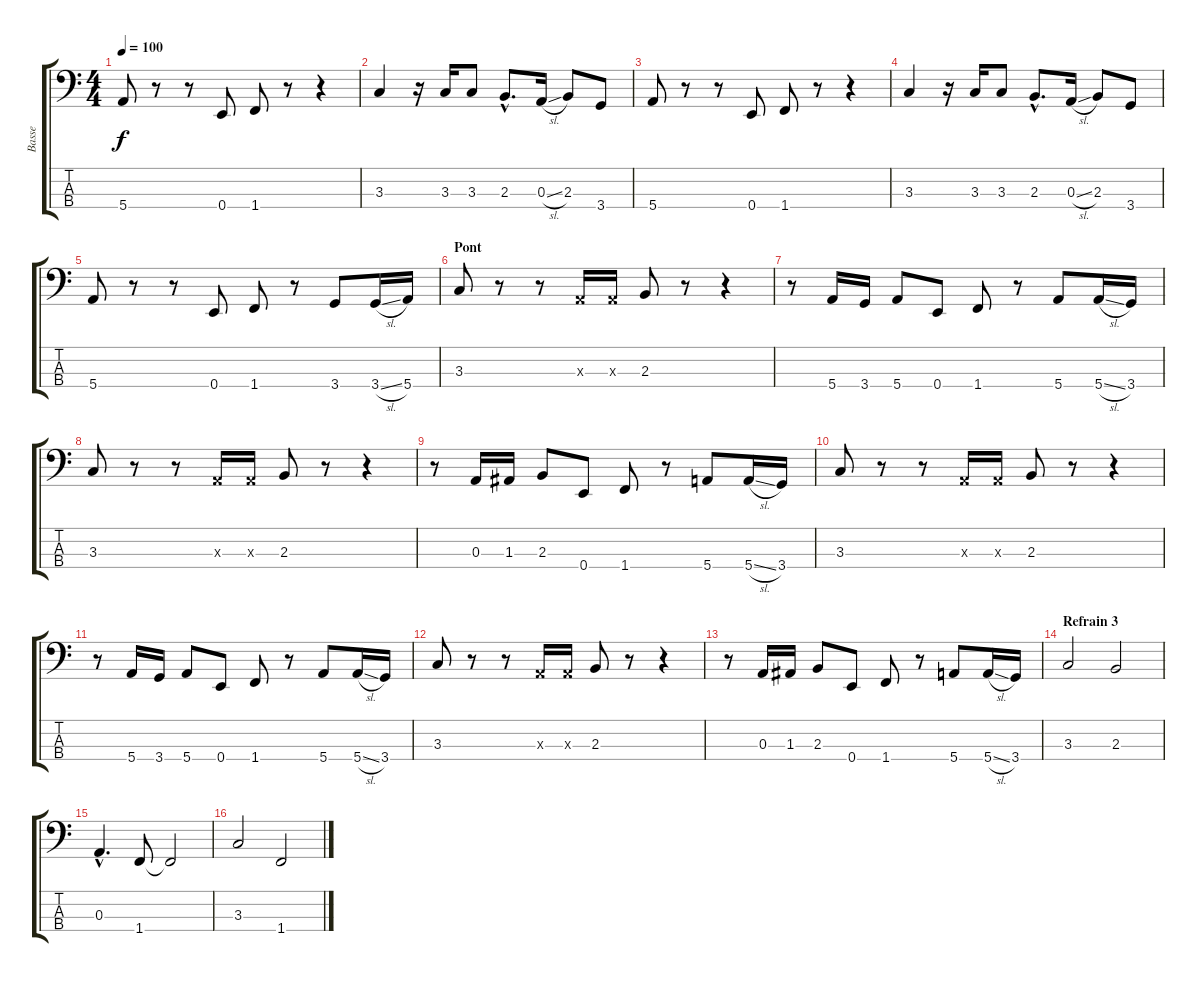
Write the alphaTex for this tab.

\track ("Basse" "Basse") {instrument electricbassfinger}
\staff {score tabs}
\tuning (G2 D2 A1 E1) {hide}
\ts (4 4)
\tempo 100
\clef f4
\ks c
5.4.8{dy f} r.8 r.8 0.4.8 1.4.8 r.8 r.4 |
3.3.4 r.16 3.3.16 3.3.8 2.3{hac}.8{d} 0.3{sl}.16 2.3.8 3.4.8 |
5.4.8 r.8 r.8 0.4.8 1.4.8 r.8 r.4 |
3.3.4 r.16 3.3.16 3.3.8 2.3{hac}.8{d} 0.3{sl}.16 2.3.8 3.4.8 |
5.4.8 r.8 r.8 0.4.8 1.4.8 r.8 3.4.8 3.4{sl}.16 5.4.16 |
\section ("" "Pont")
3.3.8 r.8 r.8 0.3{x}.16 0.3{x}.16 2.3.8 r.8 r.4 |
r.8 5.4.16 3.4.16 5.4.8 0.4.8 1.4.8 r.8 5.4.8 5.4{sl}.16 3.4.16 |
3.3.8 r.8 r.8 0.3{x}.16 0.3{x}.16 2.3.8 r.8 r.4 |
r.8 0.3.16 1.3.16 2.3.8 0.4.8 1.4.8 r.8 5.4.8 5.4{sl}.16 3.4.16 |
3.3.8 r.8 r.8 0.3{x}.16 0.3{x}.16 2.3.8 r.8 r.4 |
r.8 5.4.16 3.4.16 5.4.8 0.4.8 1.4.8 r.8 5.4.8 5.4{sl}.16 3.4.16 |
3.3.8 r.8 r.8 0.3{x}.16 0.3{x}.16 2.3.8 r.8 r.4 |
r.8 0.3.16 1.3.16 2.3.8 0.4.8 1.4.8 r.8 5.4.8 5.4{sl}.16 3.4.16 |
\section ("" "Refrain 3")
3.3.2 2.3.2 |
0.3{hac}.4{d} 1.4.8 1.4{t}.2 |
3.3.2 1.4.2
